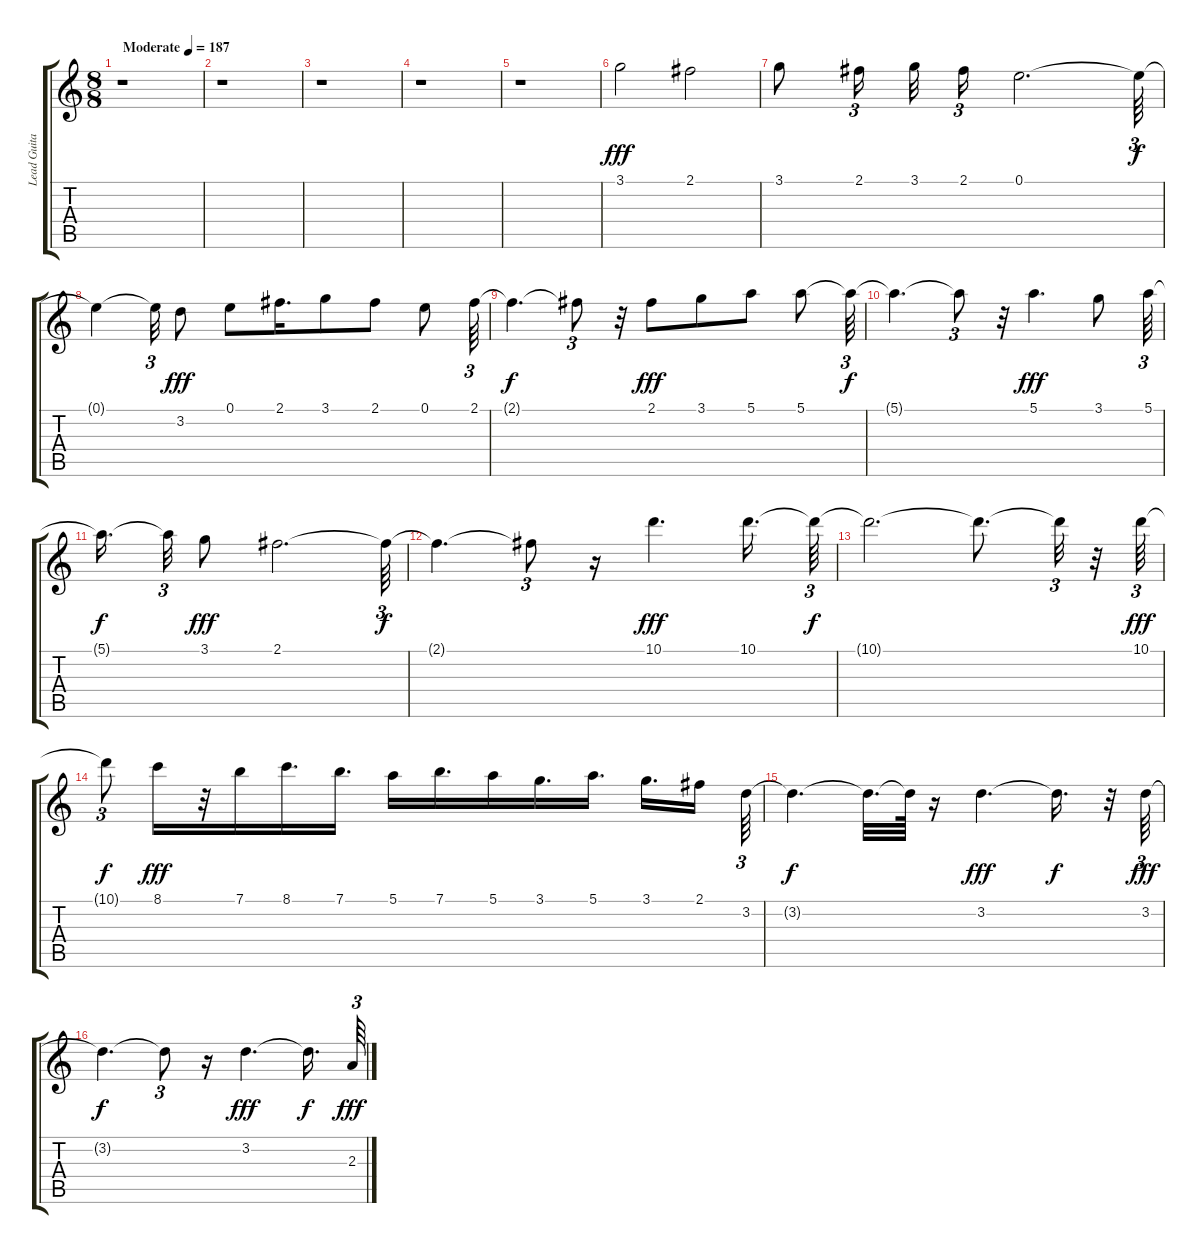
\track ("Lead Guitar" "Lead Guita") {instrument distortionguitar}
\staff {score tabs}
\tuning (E4 B3 G3 D3 A2 E2) {hide}
\ts (8 8)
\tempo (187 "Moderate")
\clef g2
\ks c
r.1{dy fff instrument distortionguitar} |
r.1 |
r.1 |
r.1 |
r.1 |
3.1.2 2.1.2 |
3.1.8 2.1.16{tu (3 2) beam splitsecondary} 3.1.32 2.1.16{tu (3 2)} 0.1.2{d} 0.1{t}.64{tu (3 2) dy f} |
0.1{t}.4 0.1{t}.32{tu (3 2)} 3.2.8{dy fff} 0.1.8 2.1.16{d} 3.1.8 2.1.8 0.1.8 2.1.64{tu (3 2)} |
2.1{t}.4{d dy f} 2.1{t}.8{tu (3 2)} r.32 2.1.8{dy fff} 3.1.8 5.1.8 5.1.8 5.1{t}.64{tu (3 2) dy f} |
5.1{t}.4{d} 5.1{t}.8{tu (3 2)} r.32 5.1.4{d dy fff} 3.1.8 5.1.64{tu (3 2)} |
5.1{t}.16{d dy f beam splitsecondary} 5.1{t}.32{tu (3 2)} 3.1.8{dy fff} 2.1.2{d} 2.1{t}.64{tu (3 2) dy f} |
2.1{t}.4{d} 2.1{t}.8{tu (3 2)} r.16 10.1.4{d dy fff} 10.1.16{d} 10.1{t}.64{tu (3 2) dy f} |
10.1{t}.2{d} 10.1{t}.8{d} 10.1{t}.32{tu (3 2)} r.32 10.1.64{tu (3 2) dy fff} |
10.1{t}.8{tu (3 2) dy f} 8.1.16{dy fff} r.32 7.1.16 8.1.16{d} 7.1.16{d} 5.1.16 7.1.16{d} 5.1.16 3.1.16{d} 5.1.16{d} 3.1.16{d} 2.1.16 3.2.64{tu (3 2)} |
3.2{t}.4{d dy f} 3.2{t}.32{d} 3.2{t}.64 r.16 3.2.4{d dy fff} 3.2{t}.16{d dy f} r.32 3.2.64{tu (3 2) dy fff} |
3.2{t}.4{d dy f} 3.2{t}.8{tu (3 2)} r.16 3.2.4{d dy fff} 3.2{t}.16{d dy f} 2.3.64{tu (3 2) dy fff}
